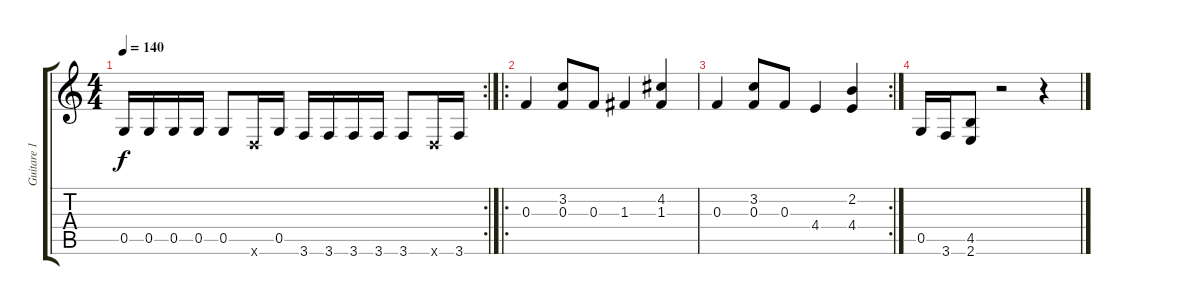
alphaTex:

\track ("Guitare 1" "Guitare 1") {instrument overdrivenguitar}
\staff {score tabs}
\tuning (D4 A3 F3 C3 G2 D2) {hide}
\rc 2
\ts (4 4)
\tempo 140
\clef g2
\ks c
0.5.16{dy f} 0.5.16 0.5.16 0.5.16 0.5.8 0.6{x}.16 0.5.16 3.6.16 3.6.16 3.6.16 3.6.16 3.6.8 0.6{x}.16 3.6.16 |
\ro
0.3.4 (3.2 0.3).8 0.3.8 1.3.4 (4.2 1.3).4 |
\rc 2
0.3.4 (3.2 0.3).8 0.3.8 4.4.4 (2.2 4.4).4 |
0.5.16 3.6.16 (4.5 2.6).8 r.2 r.4
